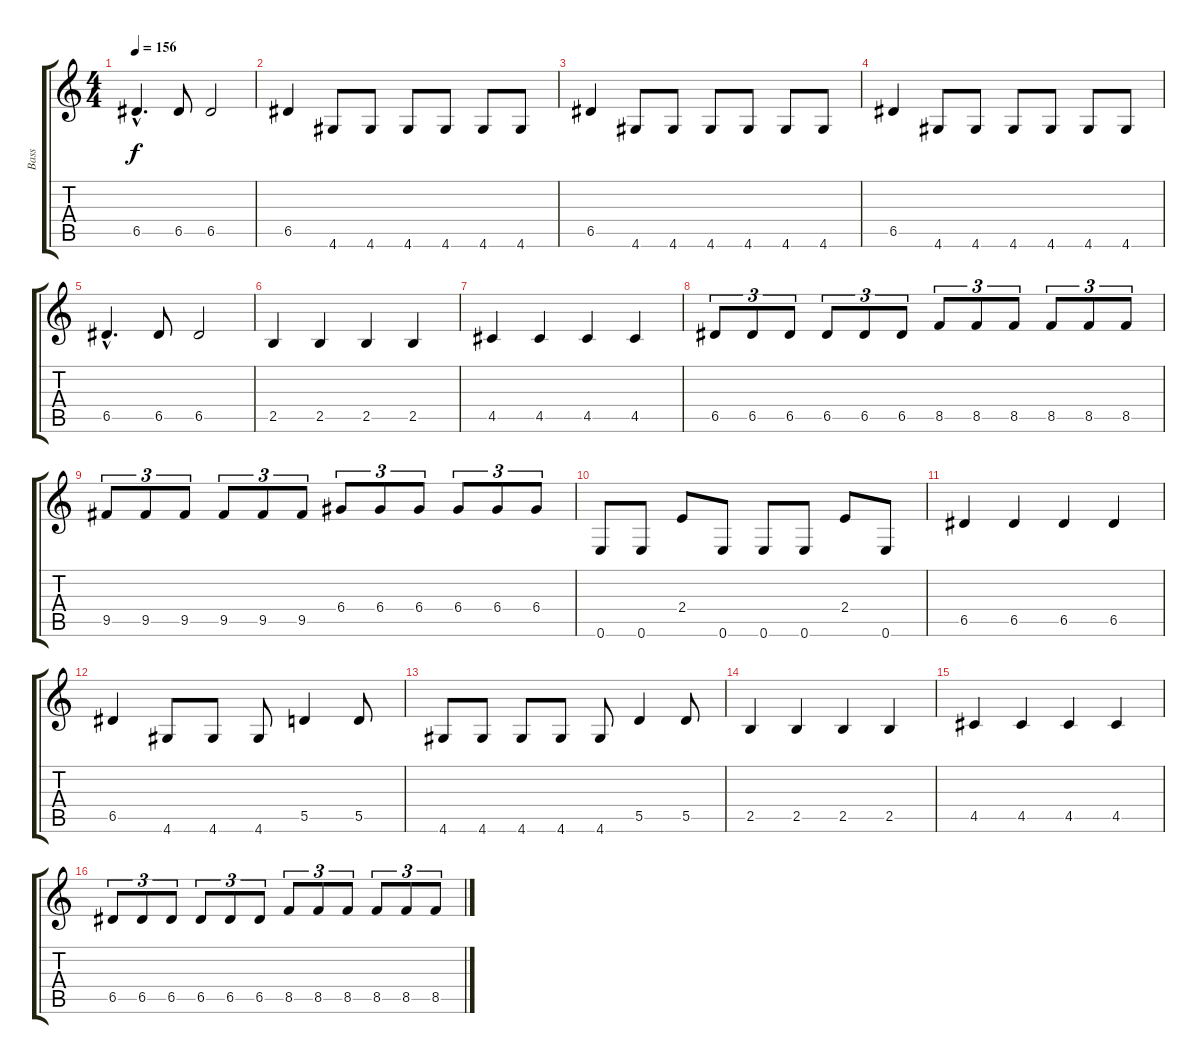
\track ("Bass" "Bass") {instrument electricbasspick}
\staff {score tabs}
\tuning (E4 B3 G3 D3 A2 E2) {hide}
\ts (4 4)
\tempo 156
\clef g2
\ks c
6.5{hac}.4{d dy f} 6.5.8 6.5.2 |
6.5.4 4.6.8 4.6.8 4.6.8 4.6.8 4.6.8 4.6.8 |
6.5.4 4.6.8 4.6.8 4.6.8 4.6.8 4.6.8 4.6.8 |
6.5.4 4.6.8 4.6.8 4.6.8 4.6.8 4.6.8 4.6.8 |
6.5{hac}.4{d} 6.5.8 6.5.2 |
2.5.4 2.5.4 2.5.4 2.5.4 |
4.5.4 4.5.4 4.5.4 4.5.4 |
6.5.8{tu (3 2)} 6.5.8{tu (3 2)} 6.5.8{tu (3 2)} 6.5.8{tu (3 2)} 6.5.8{tu (3 2)} 6.5.8{tu (3 2)} 8.5.8{tu (3 2)} 8.5.8{tu (3 2)} 8.5.8{tu (3 2)} 8.5.8{tu (3 2)} 8.5.8{tu (3 2)} 8.5.8{tu (3 2)} |
9.5.8{tu (3 2)} 9.5.8{tu (3 2)} 9.5.8{tu (3 2)} 9.5.8{tu (3 2)} 9.5.8{tu (3 2)} 9.5.8{tu (3 2)} 6.4.8{tu (3 2)} 6.4.8{tu (3 2)} 6.4.8{tu (3 2)} 6.4.8{tu (3 2)} 6.4.8{tu (3 2)} 6.4.8{tu (3 2)} |
0.6.8 0.6.8 2.4.8 0.6.8 0.6.8 0.6.8 2.4.8 0.6.8 |
6.5.4 6.5.4 6.5.4 6.5.4 |
6.5.4 4.6.8 4.6.8 4.6.8 5.5.4 5.5.8 |
4.6.8 4.6.8 4.6.8 4.6.8 4.6.8 5.5.4 5.5.8 |
2.5.4 2.5.4 2.5.4 2.5.4 |
4.5.4 4.5.4 4.5.4 4.5.4 |
6.5.8{tu (3 2)} 6.5.8{tu (3 2)} 6.5.8{tu (3 2)} 6.5.8{tu (3 2)} 6.5.8{tu (3 2)} 6.5.8{tu (3 2)} 8.5.8{tu (3 2)} 8.5.8{tu (3 2)} 8.5.8{tu (3 2)} 8.5.8{tu (3 2)} 8.5.8{tu (3 2)} 8.5.8{tu (3 2)}
